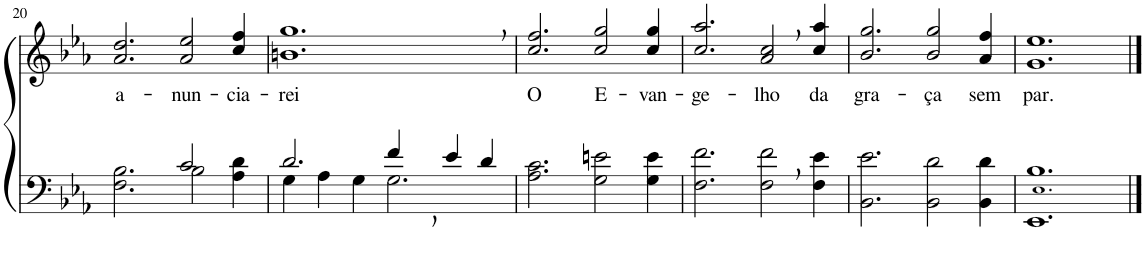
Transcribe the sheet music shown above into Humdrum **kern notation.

**kern	**kern	**text
*part2	*part1	*part1
*staff2	*staff1	*staff1
*I"Parte III e IV	*I"Parte I e II	*
!!LO:PB:g=z
*clefF4	*clefG2	*
*Trd2c3	*Trd2c3	*
*k[b-e-a-]	*k[b-e-a-]	*
*M6/4	*M6/4	*
=20	=20	=20
*^	*	*
!	!	!	!LO:LY:b
2.ryy	2.F\ 2.B-\	2.a-/ 2.dd/	a-
!	!	!	!LO:LY:b
2c/	2B-\	2a-/ 2ee-/	-nun-
!	!	!	!LO:LY:b
4ryy	4A-\ 4d\	4cc/ 4ff/	-cia-
=21	=21	=21	=21
!	!	!	!LO:LY:b
2.d/	4G\	1.bn, 1.gg,	-rei
.	4A-\	.	.
.	4G\	.	.
4f,/	2.G\	.	.
4e-/	.	.	.
4d/	.	.	.
*v	*v	*	*
=22	=22	=22
!	!	!LO:LY:b
2.A-\ 2.c\	2.cc/ 2.ff/	O
!	!	!LO:LY:b
2G\ 2en\	2cc/ 2gg/	E-
!	!	!LO:LY:b
4G\ 4e\	4cc/ 4gg/	-van-
=23	=23	=23
!	!	!LO:LY:b
2.F\ 2.f\	2.cc/ 2.aa-/	-ge-
!	!	!LO:LY:b
2F\, 2f\,	2a-/, 2cc/,	-lho
!	!	!LO:LY:b
4F\ 4e-\	4cc/ 4aa-/	da
=24	=24	=24
!	!	!LO:LY:b
2.BB-\ 2.e-\	2.b-/ 2.gg/	gra-
!	!	!LO:LY:b
2BB-\ 2d\	2b-/ 2gg/	-ça
!	!	!LO:LY:b
4BB-\ 4d\	4a-/ 4ff/	sem
=25	=25	=25
!	!	!LO:LY:b
1.EE- 1.E-! 1.B-	1.g 1.ee-	par.
==	==	==
*-	*-	*-
